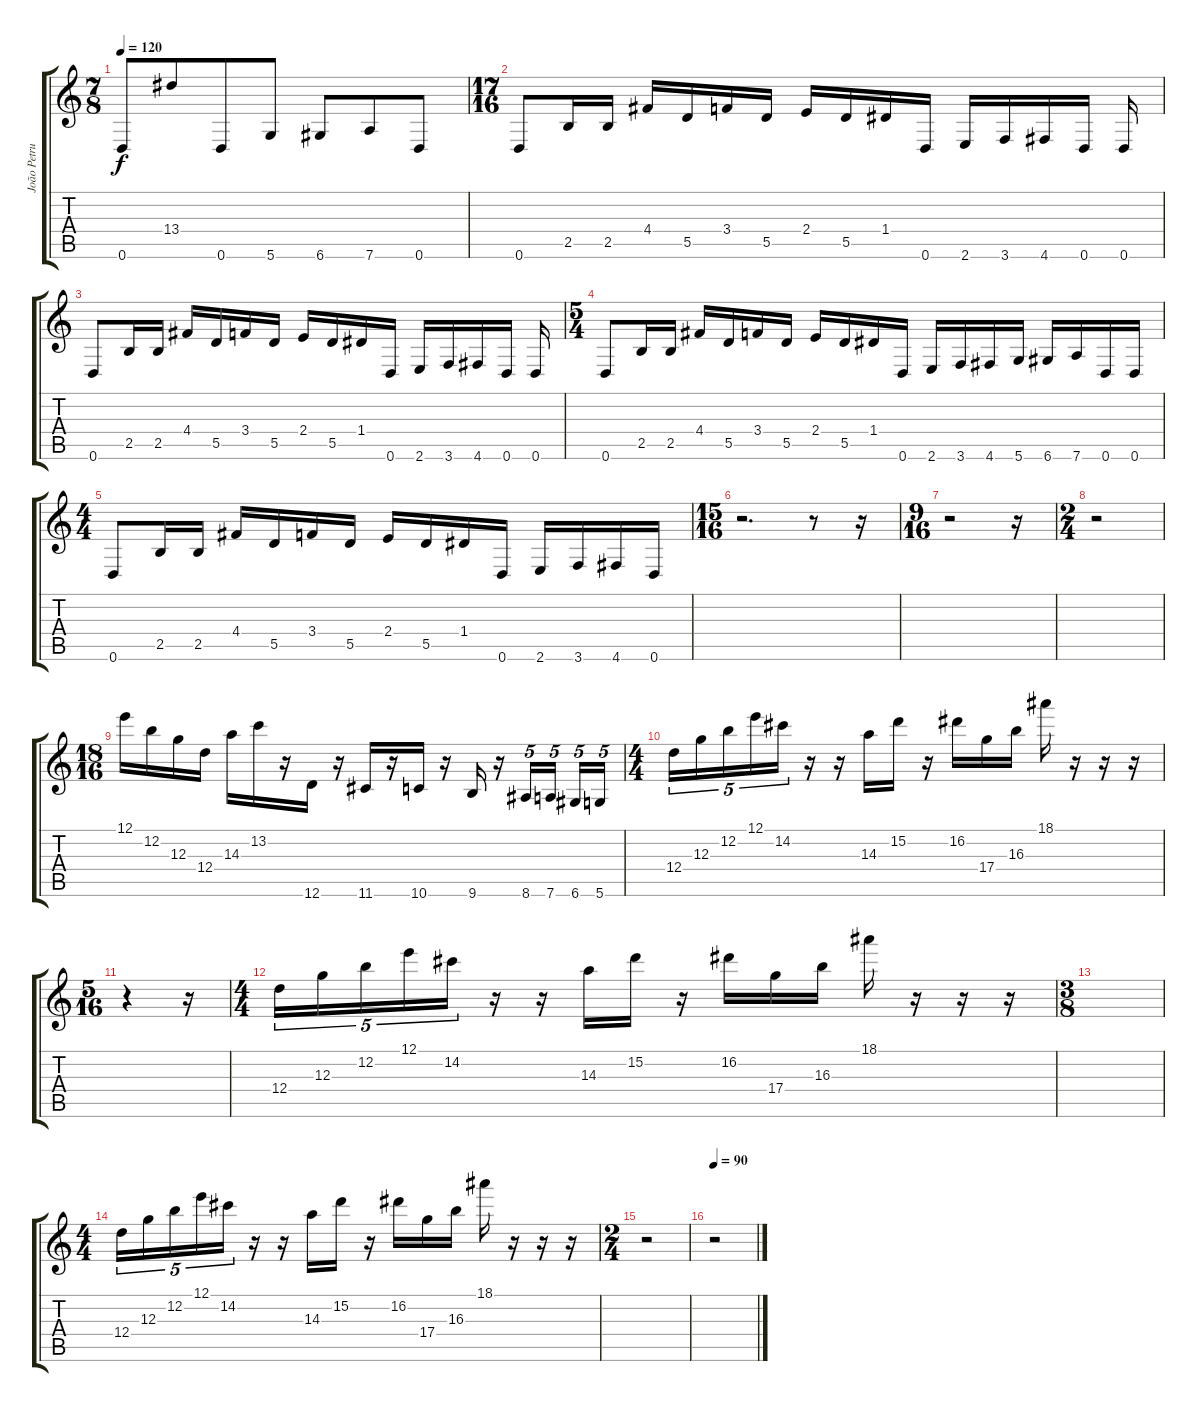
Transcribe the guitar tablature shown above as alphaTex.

\track ("João Petrukio" "João Petru") {instrument acousticguitarnylon}
\staff {score tabs}
\tuning (E4 B3 G3 D3 A2 D2) {hide}
\ts (7 8)
\tempo 120
\clef g2
\ks c
0.6.8{dy f} 13.4.8 0.6.8 5.6.8 6.6.8 7.6.8 0.6.8 |
\ts (17 16)
0.6.8 2.5.16 2.5.16 4.4.16 5.5.16 3.4.16 5.5.16 2.4.16 5.5.16 1.4.16 0.6.16 2.6.16 3.6.16 4.6.16 0.6.16 0.6.16 |
0.6.8 2.5.16 2.5.16 4.4.16 5.5.16 3.4.16 5.5.16 2.4.16 5.5.16 1.4.16 0.6.16 2.6.16 3.6.16 4.6.16 0.6.16 0.6.16 |
\ts (5 4)
0.6.8 2.5.16 2.5.16 4.4.16 5.5.16 3.4.16 5.5.16 2.4.16 5.5.16 1.4.16 0.6.16 2.6.16 3.6.16 4.6.16 5.6.16 6.6.16 7.6.16 0.6.16 0.6.16 |
\ts (4 4)
0.6.8 2.5.16 2.5.16 4.4.16 5.5.16 3.4.16 5.5.16 2.4.16 5.5.16 1.4.16 0.6.16 2.6.16 3.6.16 4.6.16 0.6.16 |
\ts (15 16)
r.2{d} r.8 r.16 |
\ts (9 16)
r.2 r.16 |
\ts (2 4)
r.2 |
\ts (18 16)
12.1.16{instrument overdrivenguitar} 12.2.16 12.3.16 12.4.16 14.3.16 13.2.16 r.16 12.6.16 r.16 11.6.16 r.16 10.6.16 r.16 9.6.16 r.16 8.6.16{tu (5 4)} 7.6.16{tu (5 4)} 6.6.16{tu (5 4)} 5.6.16{tu (5 4)} |
\ts (4 4)
12.4.16{tu (5 4) instrument overdrivenguitar} 12.3.16{tu (5 4)} 12.2.16{tu (5 4)} 12.1.16{tu (5 4)} 14.2.16{tu (5 4)} r.16 r.16 14.3.16 15.2.16 r.16 16.2.16 17.4.16 16.3.16 18.1.16 r.16 r.16 r.16 |
\ts (5 16)
r.4 r.16 |
\ts (4 4)
12.4.16{tu (5 4) instrument overdrivenguitar} 12.3.16{tu (5 4)} 12.2.16{tu (5 4)} 12.1.16{tu (5 4)} 14.2.16{tu (5 4)} r.16 r.16 14.3.16 15.2.16 r.16 16.2.16 17.4.16 16.3.16 18.1.16 r.16 r.16 r.16 |
\ts (3 8)
|
\ts (4 4)
12.4.16{tu (5 4) instrument overdrivenguitar} 12.3.16{tu (5 4)} 12.2.16{tu (5 4)} 12.1.16{tu (5 4)} 14.2.16{tu (5 4)} r.16 r.16 14.3.16 15.2.16 r.16 16.2.16 17.4.16 16.3.16 18.1.16 r.16 r.16 r.16 |
\ts (2 4)
r.2 |
\tempo 90
r.2
